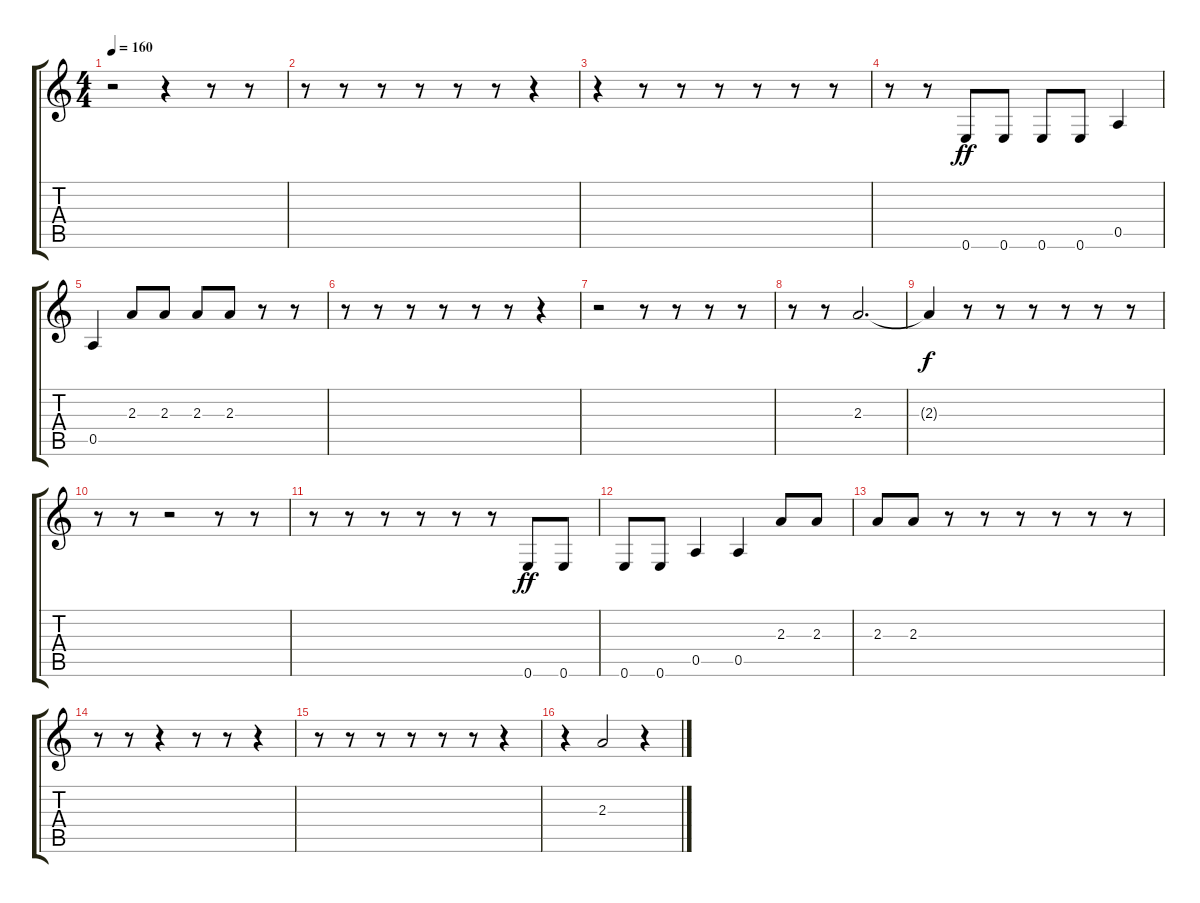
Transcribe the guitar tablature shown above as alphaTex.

\track "" {instrument electricbasspick}
\staff {score tabs}
\tuning (E4 B3 G3 D3 A2 E2) {hide}
\ts (4 4)
\tempo 160
\clef g2
\ks c
r.2{dy ff} r.4 r.8 r.8 |
r.8 r.8 r.8 r.8 r.8 r.8 r.4 |
r.4 r.8 r.8 r.8 r.8 r.8 r.8 |
r.8 r.8 0.6.8 0.6.8 0.6.8 0.6.8 0.5.4 |
0.5.4 2.3.8 2.3.8 2.3.8 2.3.8 r.8 r.8 |
r.8 r.8 r.8 r.8 r.8 r.8 r.4 |
r.2 r.8 r.8 r.8 r.8 |
r.8 r.8 2.3.2{d} |
2.3{t}.4{dy f} r.8 r.8 r.8 r.8 r.8 r.8 |
r.8 r.8 r.2 r.8 r.8 |
r.8 r.8 r.8 r.8 r.8 r.8 0.6.8{dy ff} 0.6.8 |
0.6.8 0.6.8 0.5.4 0.5.4 2.3.8 2.3.8 |
2.3.8 2.3.8 r.8 r.8 r.8 r.8 r.8 r.8 |
r.8 r.8 r.4 r.8 r.8 r.4 |
r.8 r.8 r.8 r.8 r.8 r.8 r.4 |
r.4 2.3.2 r.4
